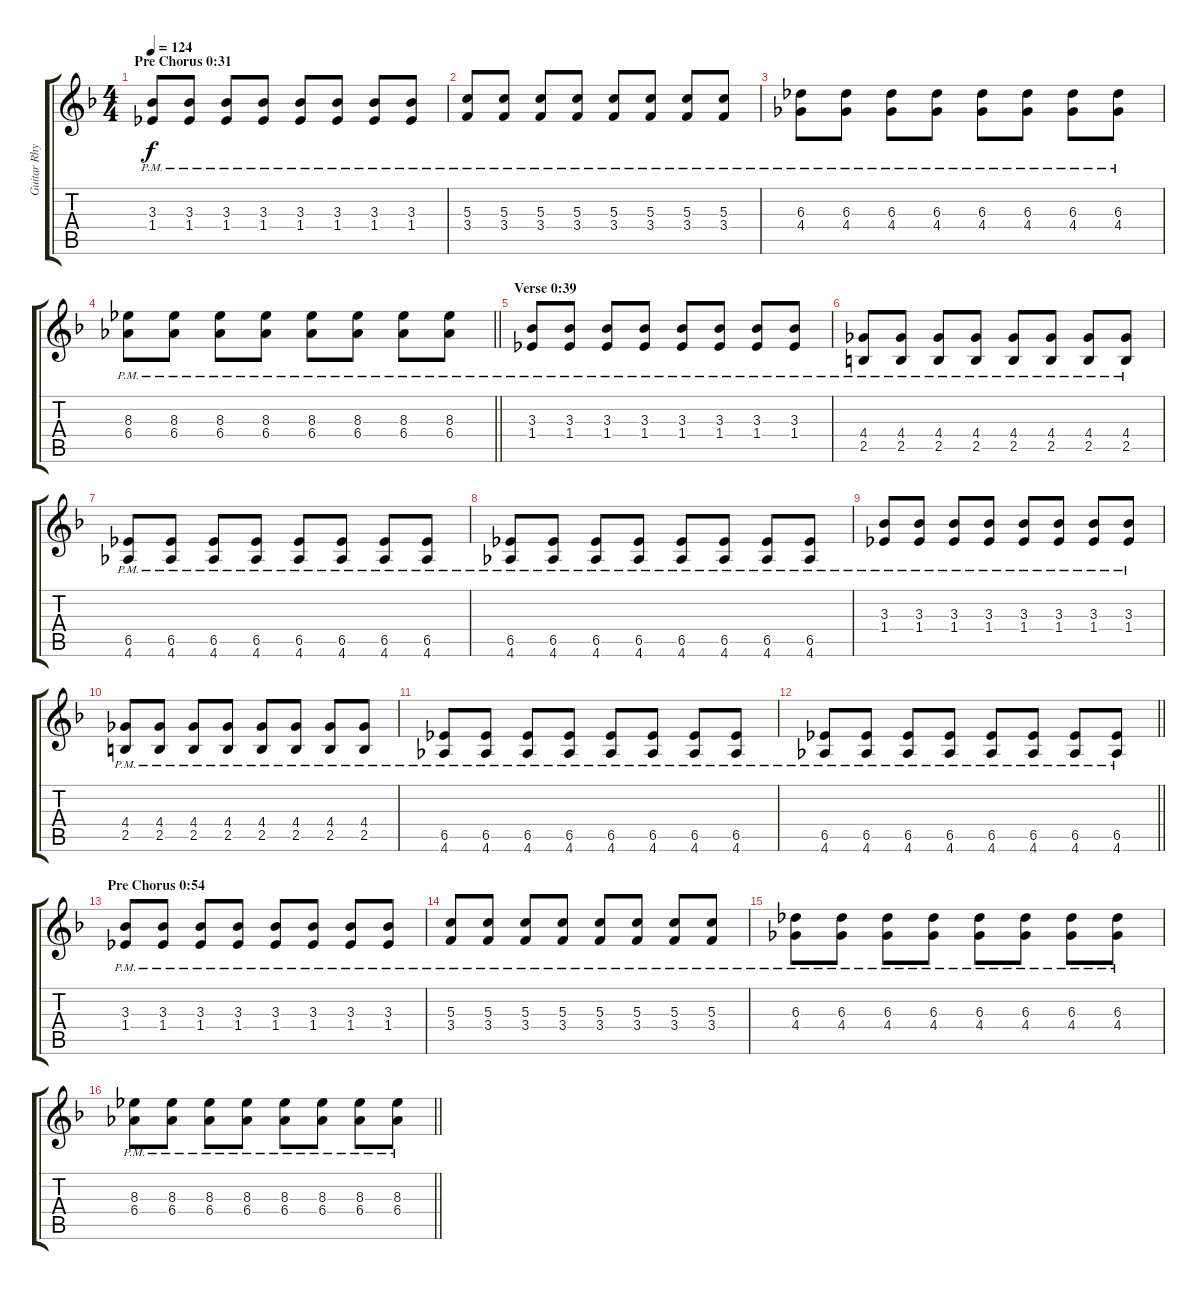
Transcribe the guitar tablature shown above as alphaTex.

\track ("Guitar Rhythm" "Guitar Rhy") {instrument electricguitarclean}
\staff {score tabs}
\tuning (E4 B3 G3 D3 A2 E2) {hide}
\ts (4 4)
\section ("" "Pre Chorus 0:31")
\tempo 124
\clef g2
\ks f
(3.3 1.4{pm}).8{dy f} (3.3 1.4{pm}).8 (3.3 1.4{pm}).8 (3.3 1.4{pm}).8 (3.3 1.4{pm}).8 (3.3 1.4{pm}).8 (3.3 1.4{pm}).8 (3.3 1.4{pm}).8 |
(5.3{pm} 3.4).8 (5.3{pm} 3.4).8 (5.3{pm} 3.4).8 (5.3{pm} 3.4).8 (5.3{pm} 3.4).8 (5.3{pm} 3.4).8 (5.3{pm} 3.4).8 (5.3{pm} 3.4).8 |
(6.3{pm} 4.4).8 (6.3{pm} 4.4).8 (6.3{pm} 4.4).8 (6.3{pm} 4.4).8 (6.3{pm} 4.4).8 (6.3{pm} 4.4).8 (6.3{pm} 4.4).8 (6.3{pm} 4.4).8 |
\barLineRight lightlight
(8.3{pm} 6.4).8 (8.3{pm} 6.4).8 (8.3{pm} 6.4).8 (8.3{pm} 6.4).8 (8.3{pm} 6.4).8 (8.3{pm} 6.4).8 (8.3{pm} 6.4).8 (8.3{pm} 6.4).8 |
\section ("" "Verse 0:39")
(3.3 1.4{pm}).8 (3.3 1.4{pm}).8 (3.3 1.4{pm}).8 (3.3 1.4{pm}).8 (3.3 1.4{pm}).8 (3.3 1.4{pm}).8 (3.3 1.4{pm}).8 (3.3 1.4{pm}).8 |
(4.4{pm} 2.5{pm}).8 (4.4{pm} 2.5{pm}).8 (4.4{pm} 2.5{pm}).8 (4.4{pm} 2.5{pm}).8 (4.4{pm} 2.5{pm}).8 (4.4{pm} 2.5{pm}).8 (4.4{pm} 2.5{pm}).8 (4.4{pm} 2.5{pm}).8 |
(6.5{pm} 4.6).8 (6.5{pm} 4.6).8 (6.5{pm} 4.6).8 (6.5{pm} 4.6).8 (6.5{pm} 4.6).8 (6.5{pm} 4.6).8 (6.5{pm} 4.6).8 (6.5{pm} 4.6).8 |
(6.5{pm} 4.6).8 (6.5{pm} 4.6).8 (6.5{pm} 4.6).8 (6.5{pm} 4.6).8 (6.5{pm} 4.6).8 (6.5{pm} 4.6).8 (6.5{pm} 4.6).8 (6.5{pm} 4.6).8 |
(3.3 1.4{pm}).8 (3.3 1.4{pm}).8 (3.3 1.4{pm}).8 (3.3 1.4{pm}).8 (3.3 1.4{pm}).8 (3.3 1.4{pm}).8 (3.3 1.4{pm}).8 (3.3 1.4{pm}).8 |
(4.4{pm} 2.5{pm}).8 (4.4{pm} 2.5{pm}).8 (4.4{pm} 2.5{pm}).8 (4.4{pm} 2.5{pm}).8 (4.4{pm} 2.5{pm}).8 (4.4{pm} 2.5{pm}).8 (4.4{pm} 2.5{pm}).8 (4.4{pm} 2.5{pm}).8 |
(6.5{pm} 4.6).8 (6.5{pm} 4.6).8 (6.5{pm} 4.6).8 (6.5{pm} 4.6).8 (6.5{pm} 4.6).8 (6.5{pm} 4.6).8 (6.5{pm} 4.6).8 (6.5{pm} 4.6).8 |
\barLineRight lightlight
(6.5{pm} 4.6).8 (6.5{pm} 4.6).8 (6.5{pm} 4.6).8 (6.5{pm} 4.6).8 (6.5{pm} 4.6).8 (6.5{pm} 4.6).8 (6.5{pm} 4.6).8 (6.5{pm} 4.6).8 |
\section ("" "Pre Chorus 0:54")
(3.3 1.4{pm}).8 (3.3 1.4{pm}).8 (3.3 1.4{pm}).8 (3.3 1.4{pm}).8 (3.3 1.4{pm}).8 (3.3 1.4{pm}).8 (3.3 1.4{pm}).8 (3.3 1.4{pm}).8 |
(5.3{pm} 3.4).8 (5.3{pm} 3.4).8 (5.3{pm} 3.4).8 (5.3{pm} 3.4).8 (5.3{pm} 3.4).8 (5.3{pm} 3.4).8 (5.3{pm} 3.4).8 (5.3{pm} 3.4).8 |
(6.3{pm} 4.4).8 (6.3{pm} 4.4).8 (6.3{pm} 4.4).8 (6.3{pm} 4.4).8 (6.3{pm} 4.4).8 (6.3{pm} 4.4).8 (6.3{pm} 4.4).8 (6.3{pm} 4.4).8 |
\barLineRight lightlight
(8.3{pm} 6.4).8 (8.3{pm} 6.4).8 (8.3{pm} 6.4).8 (8.3{pm} 6.4).8 (8.3{pm} 6.4).8 (8.3{pm} 6.4).8 (8.3{pm} 6.4).8 (8.3{pm} 6.4).8
